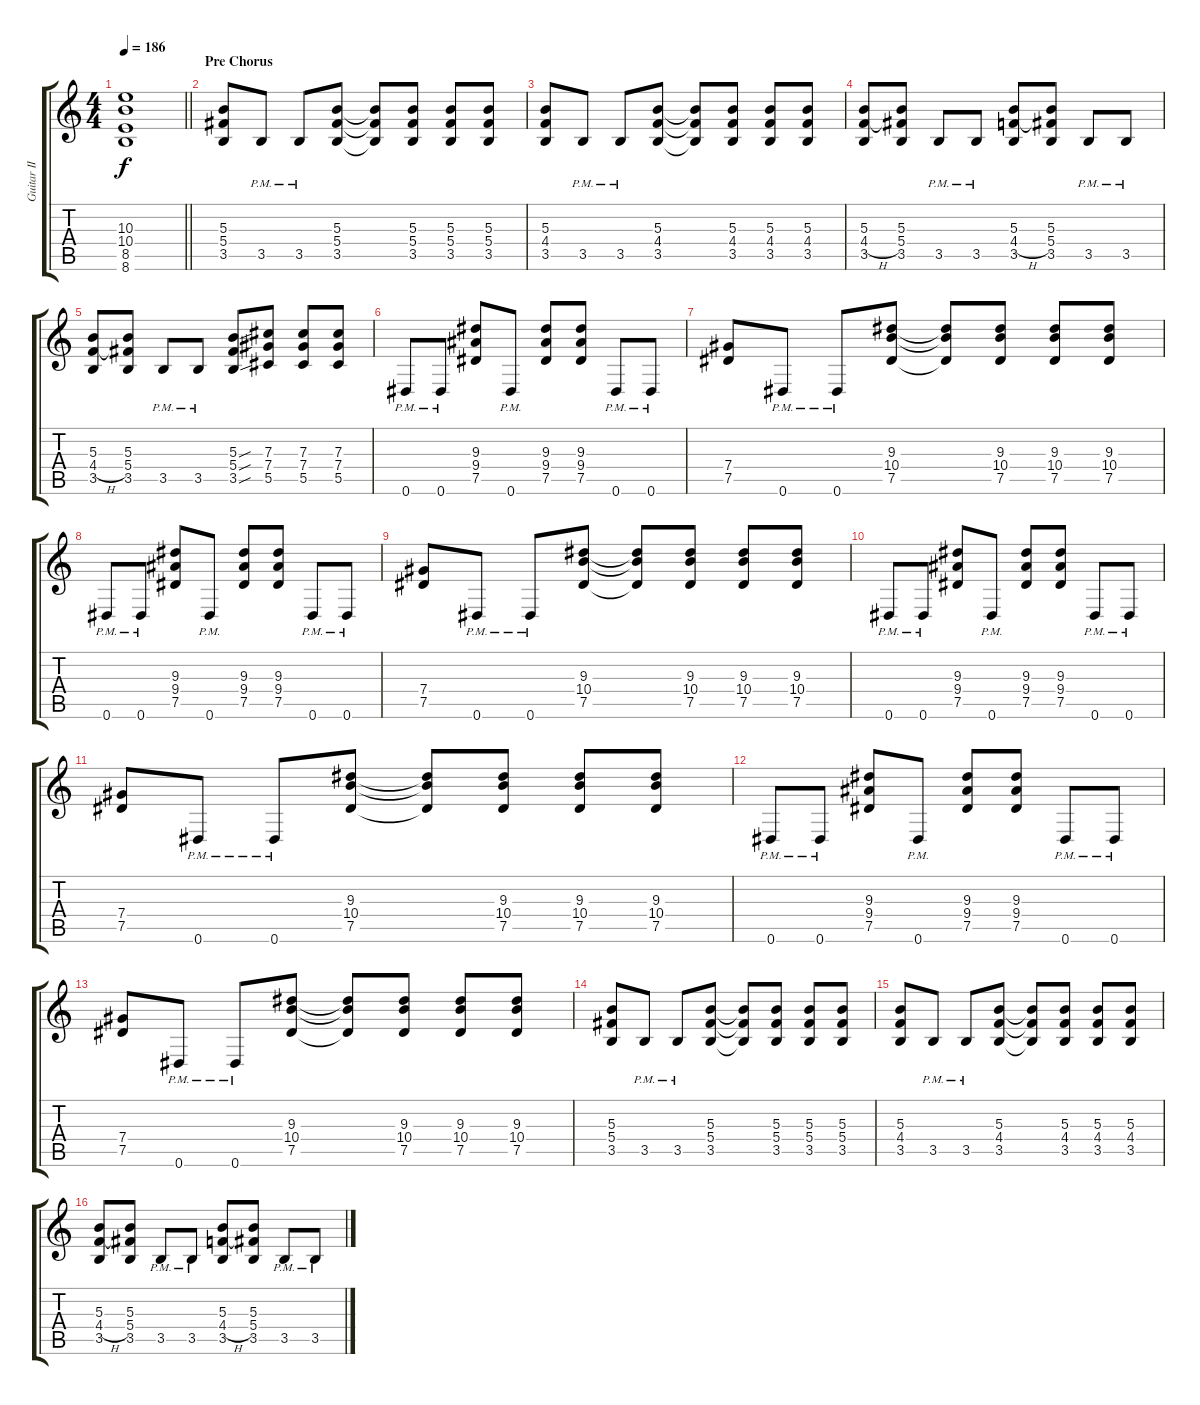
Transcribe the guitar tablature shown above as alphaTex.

\track ("Guitar II" "Guitar II") {instrument distortionguitar}
\staff {score tabs}
\tuning (Eb4 Bb3 Gb3 Db3 Ab2 Eb2) {hide}
\ts (4 4)
\tempo 186
\clef g2
\barLineRight lightlight
\ks c
(10.3{t} 10.4{t} 8.5{t} 8.6{t}).1{dy f} |
\section ("" "Pre Chorus")
(5.3 5.4 3.5).8 3.5{pm}.8 3.5{pm}.8 (5.3 5.4 3.5).8 (5.3{t} 5.4{t} 3.5{t}).8 (5.3 5.4 3.5).8 (5.3 5.4 3.5).8 (5.3 5.4 3.5).8 |
(5.3 4.4 3.5).8 3.5{pm}.8 3.5{pm}.8 (5.3 4.4 3.5).8 (5.3{t} 4.4{t} 3.5{t}).8 (5.3 4.4 3.5).8 (5.3 4.4 3.5).8 (5.3 4.4 3.5).8 |
(5.3 4.4{h} 3.5).8 (5.3 5.4 3.5).8 3.5{pm}.8 3.5{pm}.8 (5.3 4.4{h} 3.5).8 (5.3 5.4 3.5).8 3.5{pm}.8 3.5{pm}.8 |
(5.3 4.4{h} 3.5).8 (5.3 5.4 3.5).8 3.5{pm}.8 3.5{pm}.8 (5.3{sou} 5.4{sou} 3.5{sou}).8 (7.3 7.4 5.5).8 (7.3 7.4 5.5).8 (7.3 7.4 5.5).8 |
0.6{pm}.8 0.6{pm}.8 (9.3 9.4 7.5).8 0.6{pm}.8 (9.3 9.4 7.5).8 (9.3 9.4 7.5).8 0.6{pm}.8 0.6{pm}.8 |
(7.4 7.5).8 0.6{pm}.8 0.6{pm}.8 (9.3 10.4 7.5).8 (9.3{t} 10.4{t} 7.5{t}).8 (9.3 10.4 7.5).8 (9.3 10.4 7.5).8 (9.3 10.4 7.5).8 |
0.6{pm}.8 0.6{pm}.8 (9.3 9.4 7.5).8 0.6{pm}.8 (9.3 9.4 7.5).8 (9.3 9.4 7.5).8 0.6{pm}.8 0.6{pm}.8 |
(7.4 7.5).8 0.6{pm}.8 0.6{pm}.8 (9.3 10.4 7.5).8 (9.3{t} 10.4{t} 7.5{t}).8 (9.3 10.4 7.5).8 (9.3 10.4 7.5).8 (9.3 10.4 7.5).8 |
0.6{pm}.8 0.6{pm}.8 (9.3 9.4 7.5).8 0.6{pm}.8 (9.3 9.4 7.5).8 (9.3 9.4 7.5).8 0.6{pm}.8 0.6{pm}.8 |
(7.4 7.5).8 0.6{pm}.8 0.6{pm}.8 (9.3 10.4 7.5).8 (9.3{t} 10.4{t} 7.5{t}).8 (9.3 10.4 7.5).8 (9.3 10.4 7.5).8 (9.3 10.4 7.5).8 |
0.6{pm}.8 0.6{pm}.8 (9.3 9.4 7.5).8 0.6{pm}.8 (9.3 9.4 7.5).8 (9.3 9.4 7.5).8 0.6{pm}.8 0.6{pm}.8 |
(7.4 7.5).8 0.6{pm}.8 0.6{pm}.8 (9.3 10.4 7.5).8 (9.3{t} 10.4{t} 7.5{t}).8 (9.3 10.4 7.5).8 (9.3 10.4 7.5).8 (9.3 10.4 7.5).8 |
(5.3 5.4 3.5).8 3.5{pm}.8 3.5{pm}.8 (5.3 5.4 3.5).8 (5.3{t} 5.4{t} 3.5{t}).8 (5.3 5.4 3.5).8 (5.3 5.4 3.5).8 (5.3 5.4 3.5).8 |
(5.3 4.4 3.5).8 3.5{pm}.8 3.5{pm}.8 (5.3 4.4 3.5).8 (5.3{t} 4.4{t} 3.5{t}).8 (5.3 4.4 3.5).8 (5.3 4.4 3.5).8 (5.3 4.4 3.5).8 |
(5.3 4.4{h} 3.5).8 (5.3 5.4 3.5).8 3.5{pm}.8 3.5{pm}.8 (5.3 4.4{h} 3.5).8 (5.3 5.4 3.5).8 3.5{pm}.8 3.5{pm}.8
